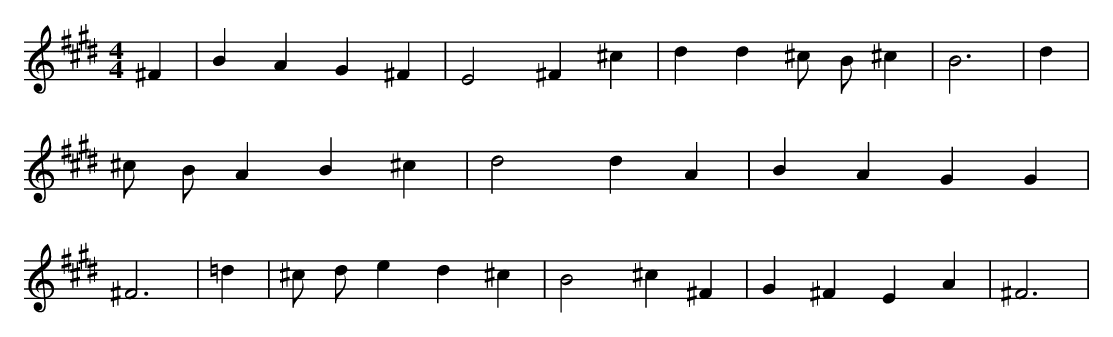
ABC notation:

X:1
M:4/4
L:1/8
K:E
^F2 | B2 A2 G2 ^F2 | E4 ^F2 ^c2 | d2 d2 ^c B ^c2 | B6 | d2 | ^c B A2 B2 ^c2 | d4 d2 A2 | B2 A2 G2 G2 | ^F6 | =d2 | ^c d e2 d2 ^c2 | B4 ^c2 ^F2 | G2 ^F2 E2 A2 | ^F6 |
